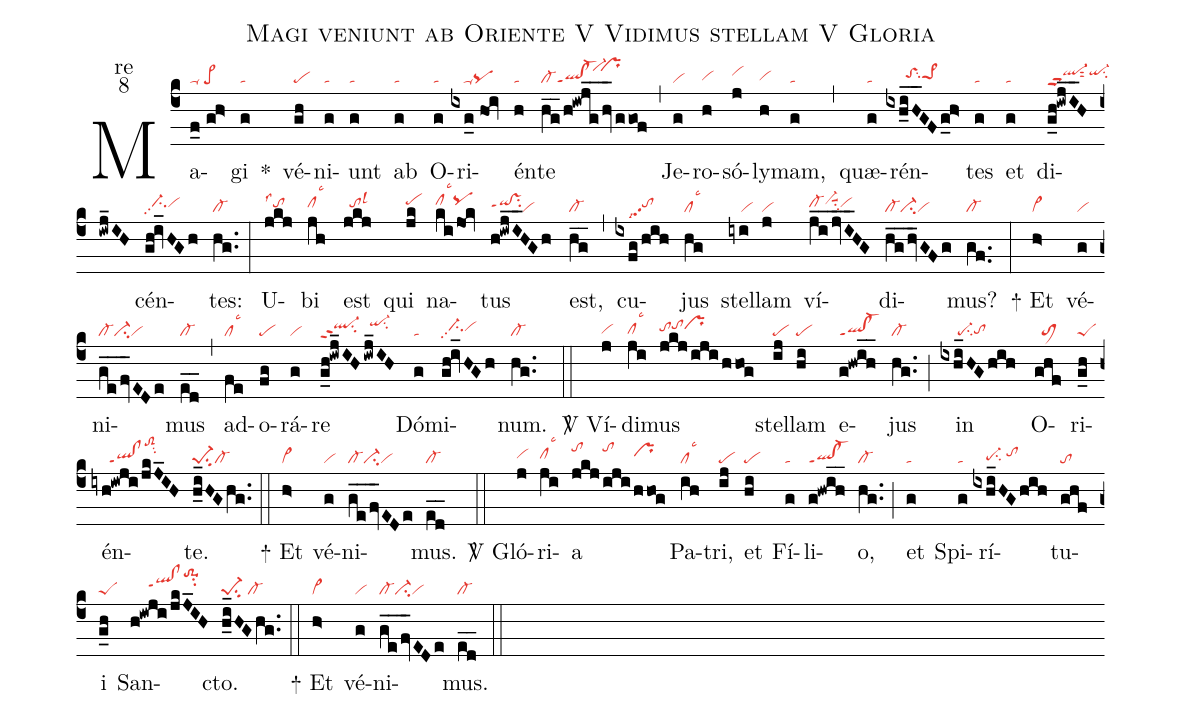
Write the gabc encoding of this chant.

name:Magi veniunt ab Oriente V Vidimus stellam V Gloria;
office-part:re;
mode:8;
nabc-lines:1;
%%
(c4) Ma(f_0//gh>|ta-/pe>)gi(g|ta) <sp>*</sp>() vé(gh|pe)ni(g|ta)unt(g|ta) ab(g|ta) O(g|ta)ri(ixg_0//hoi|////ta-pq)én(h|ta)te(hg__/h!iwjg__/hv_/ggof|cl-ql!cl-ppt1``vi-hk``prhk) (,) Je(g|vi)ro(h|vihg)só(j|vihi)ly(h|vihg)mam,(g|ta) (,) quæ(g|ta)rén(ixh_iH__GFg_h>|//////toShhsu2pe>1hh)tes(g|ta) et(g|ta) di(g_h!iwjI__H/iwj_IH|ql-hippu2sut2qi-hisu2)cén(gh!iv_HGh|//ci-hhpp2vihh)tes:(hg..|cl-) (:) U(jkj|tohhlss1)bi(jh|clhhlsc3) est(jkj|//tohhlsl3) qui(jk|pehi) na(kijok|clhilsc3pqhi)tus(h!iwjI__HGh|qihh!vshhsu2ppt1vi) est,(hg__|cl-) (,) cu(ixfg/hih|////tohhpp2lsi7)jus(hg|cllsc3) stel(iyi|////vi)lam(j|vi) ví(ji__/jvI__HG|cl-hhvi-hisuu1su2vihh)di(hg__/hv_GFg|cl-ci-vi)mus?(gf..|cl-) (:)

<sp>+</sp> Et(h>|vi>) vé(g|vi)ni(ge__/fv_EDe|cl-ci-vi)mus(ed__|cl-) (,) ad(fe|cllsc3)o(fg|pe)rá(g|vi)re(g_h!iwj_IH/iwj_IH|ql-hippt2su2qi-hjsu2) Dó(g|ta)mi(gh!iv_HGh|//ci-hhpp2vihh)num.(hg..|cl-) (::)

<sp>V/</sp> Ví(j|vihg)di(ji|clhglsc3)mus(jkj/iji/hhog|tohhtohiprhi) stel(ij|pe)lam(hi|pe) e(g!hwih__|ql!cl-ppt1)jus(hg..|cl-) (;) in(ixhi_HGhih|/////pe-su2tohg) O(ghf|//toM1)ri(g_h|peS)én(iyh!iwji/jkJ_IH|/////ql!clppt1toS2hmsu2)te.(h_i_HGhg..|pe-1su2cl-) (::)

<sp>+</sp> Et(h>|vi>) vé(g|vi)ni(ge__/fv_EDe|cl-ci-vi)mus.(ed__|cl-) (::)

<sp>V/</sp> Gló(j|vihh)ri(ji|clhhlsc3)a(jkj|tohk|iji|tohk|hhog|prhi) Pa(ih|cllsc3)tri,(ij|pe) et(hi|pe) Fí(g|ta)li(g!hwih__|ql!cl-ppt1)o,(hg..|cl-) (;) et(g|ta) Spi(g|ta)rí(ixhi_HG/hih|////pe-hgsu2/tohi)tu(ghf|to)i(g_h|peS) San(h!iwji/jkJ_IH|/////qlhi!clhippt1to-1hmsu2)cto.(h_i_HGhg..|pe-1su2/cl-) (::)

<sp>+</sp> Et(h>|vi>) vé(g|vi)ni(ge__/fv_EDe|cl-ci-vi)mus.(ed__|cl-) (::)
